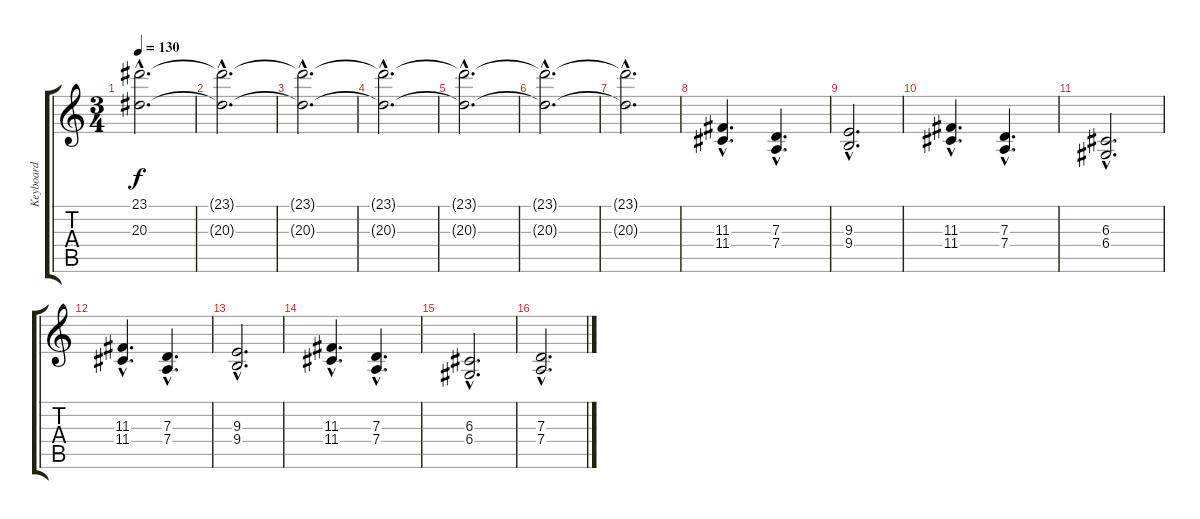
\track ("Keyboard" "Keyboard") {instrument stringensemble1}
\staff {score tabs}
\tuning (E4 B3 G3 D3 A2 E2) {hide}
\ts (3 4)
\tempo 130
\clef g2
\ks c
(23.1{hac t} 20.3{hac t}).2{d dy f} |
(23.1{hac t} 20.3{hac t}).2{d} |
(23.1{hac t} 20.3{hac t}).2{d} |
(23.1{hac t} 20.3{hac t}).2{d} |
(23.1{hac t} 20.3{hac t}).2{d} |
(23.1{hac t} 20.3{hac t}).2{d} |
(23.1{hac t} 20.3{hac t}).2{d} |
(11.3{hac} 11.4{hac}).4{d} (7.3{hac} 7.4{hac}).4{d} |
(9.3{hac} 9.4{hac}).2{d} |
(11.3{hac} 11.4{hac}).4{d} (7.3{hac} 7.4{hac}).4{d} |
(6.3{hac} 6.4{hac}).2{d} |
(11.3{hac} 11.4{hac}).4{d} (7.3{hac} 7.4{hac}).4{d} |
(9.3{hac} 9.4{hac}).2{d} |
(11.3{hac} 11.4{hac}).4{d} (7.3{hac} 7.4{hac}).4{d} |
(6.3{hac} 6.4{hac}).2{d} |
(7.3{hac} 7.4{hac}).2{d}
